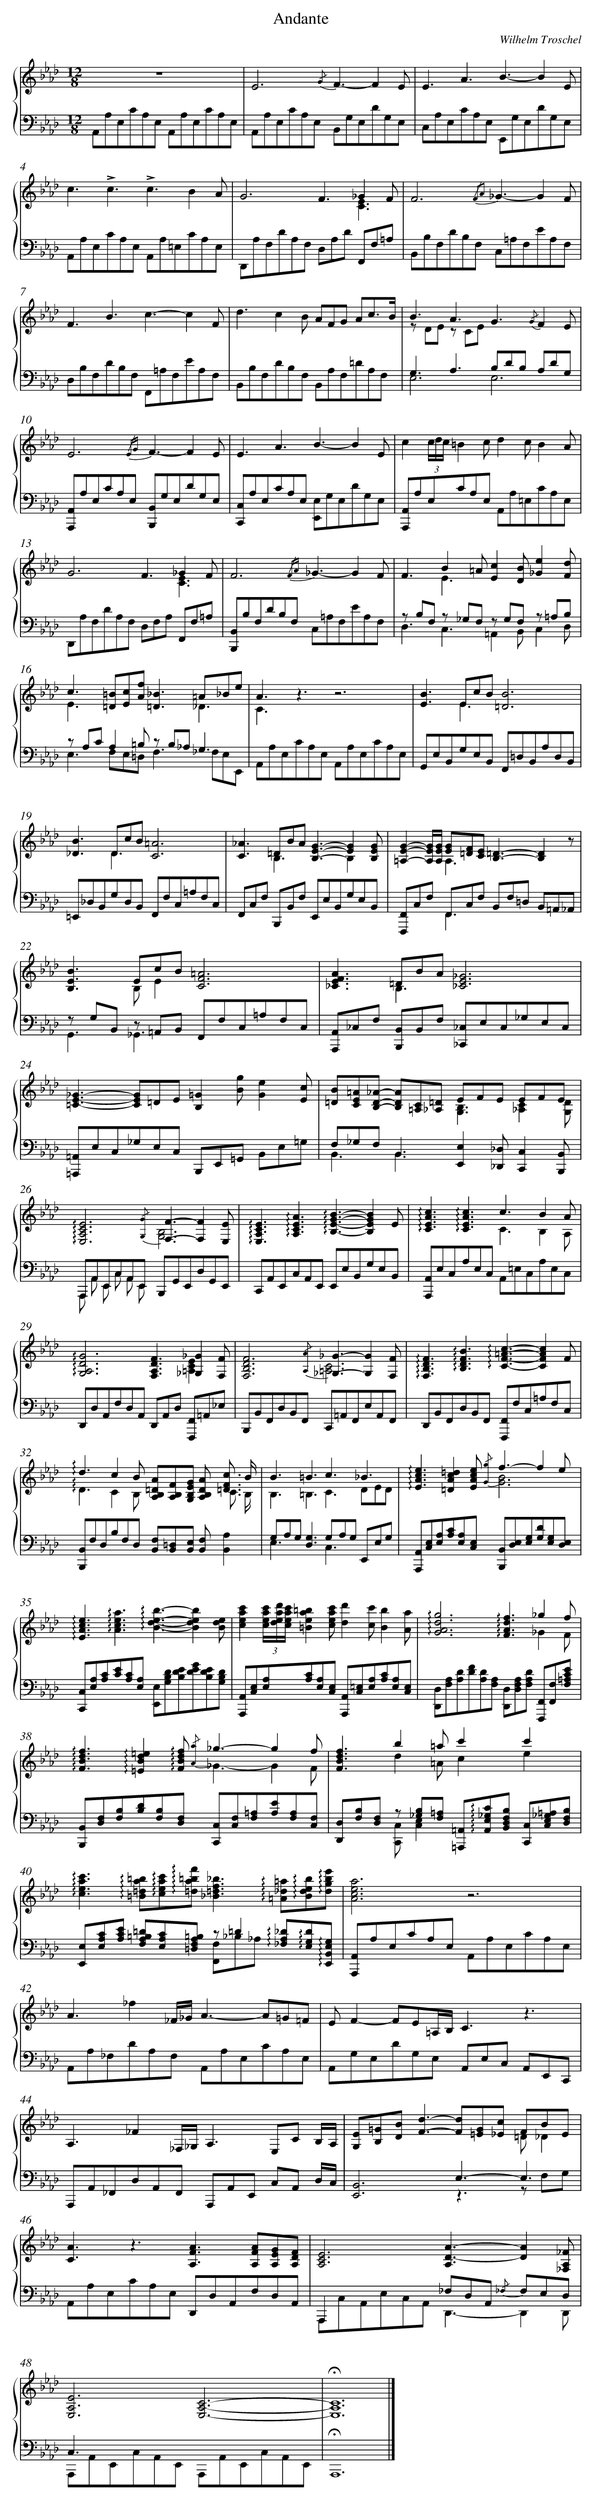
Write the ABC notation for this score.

X:1
T: Andante
C: Wilhelm Troschel
L: 1/8
M: 12/8
%%staves {1 2}
V: 1 clef=treble
V: 2 clef=bass
K: Ab
[V:1] z12 |
[V:2] A,,A,E,CA,E, A,,A,E,CA,E, |
[V:1] E6{/G}F3-F2E |
[V:2] A,,A,E,CA,E, B,,G,E,DG,E, |
[V:1] E3A3B3-B2E |
[V:2] C,A,E,CA,E, E,,G,E,DG,E, |
[V:1] c3!accent!c3!accent!c3B2A |
[V:2] A,,A,E,CA,E, A,,A,=E,CA,E, |
[V:1] G6F3_G2F & x6x3[C3E3] |
[V:2] D,,A,F,DA,F, D,A,D F,,F,=A, |
[V:1] F6{/F2A2}_G3-G2F |
[V:2] B,,B,F,DB,F, C,=A,F,EA,F, |
[V:1] F3B3c3-c2F |
[V:2] D,B,F,DB,F, F,,=A,F,EA,F, |
[V:1] d3c2B AFG Ac3/B/ |
[V:2] B,,B,F,DB,F, B,,A,F,=DA,F, |
[V:1] B3A3G3{/G}F2E & z DE z CEx2x4 |
[V:2] G,3A,2>B,2DB, A,DG, & E,6E,6 |
[V:1] E6{/EG}F3-F2E |
[V:2] [A,,,A,,]A,E,CA,E, [B,,,B,,]G,E,DG,E, |
[V:1] E3A3B3-B2E |
[V:2] [C,,C,]A,E,CA,E, [E,,E,]G,E,DG,E, |
[V:1] c2(3c/d/c/=B2cd2cB2A |
[V:2] [A,,,A,,]A,E,CA,E, A,,A,=E,CA,E, |
[V:1] G6F3_G2F & x6x3[C3E3] |
[V:2] D,,A,F,DA,F, D,F,A, F,,F,=A, |
[V:1] F6{/FA}_G3-G2F |
[V:2] [B,,,B,,]B,F,DB,F, C,=A,F,EA,F, |
[V:1] F3B2=A[E2c2][DB][_G2e2][Fd] & x3E3x6 |
[V:2] z B,F, z _G,F, z G,F, z =A,B, & D,3C,3=A,,2B,,C,2D, |
[V:1] c2>[=D2=B2][Ec][A2f2]<[=D2_B2]=A_Be & E3x3x3_D3 |
[V:2] z A,CA,2=B, z B,_A,G,3 & E,2>F,2E,=D,2<F,2_F,E,E,, |
[V:1] A3z3z6 & C3x3x3x3 |
[V:2] A,,A,E,CA,E, A,,A,E,CA,E, |
[V:1] [E2B2]>E2cB[=D6B6] & x3E3x6 |
[V:2] G,,E,B,,G,E,B,, F,,=D,B,,A,D,B,, |
[V:1] [_D2B2]>D2cB[C6=A6] & x3D3x6 |
[V:2] =E,,_D,B,,G,D,B,, F,,F,C,=A,F,C, |
[V:1] [C2_A2]>=D2BA2<[B,2E2G2]-[E2G2][B,EG] & x3B,3x3B,2x |
[V:2] F,,C,F, B,,,B,,F, E,,E,B,,G,E,B,, |
[V:1] [=A,2E2G2]-[A,/E/G/][A,/E/G/] [EG][=DF][C2E2]<[B,2=D2]-[B,2D2]z & x3A,3x2x4 |
[V:2] [F,,,F,,]C,F, F,,C,F, B,,F,=D, B,,=A,,_A,, & x3F,,3x6 |
[V:1] [B,2E2B2]>E2cB[C6F6=A6] & x2>B,2E2x6 |
[V:2] z G,B,, z =A,,B,, F,,F,C,=A,F,C, & G,,3_G,,3x6 |
[V:1] [_C2E2F2A2]>=D2BA[_C6E6_G6] & x3B,3x6 |
[V:2] [A,,,A,,]_C,F, [B,,,B,,]B,,F, [_C,,_C,]E,C,_G,E,C, |
[V:1] [=C2E2_G2]>-[C2E2G2]=DE[B,2=G2][Bg][G2e2][Ec] |
[V:2] [=A,,,=A,,]E,C,_G,E,C, B,,,E,,=G,, B,,E,=G, |
[V:1] [=DB][CE=A][B,D_A]- [B,DA][=A,C][_A,=D] EFE EFE & x6[G,3B,3][_A,2C2][G,D] |
[V:2] F,_G,F,2<B,,2[E,,2E,2][_D,,_D,][C,,2C,2][B,,,B,,] & B,,3B,,3x6 |
[V:1] !arpeggio![E,6A,6C6E6]{/[G,G]}[F,3F3]-[F,2F2][E,E] & x6[G,6B,6] |
[V:2] A,,,A,,E,,C,A,,E,, B,,,G,,E,,D,G,,E,, & A,,, A,, E,, C, A,, E,,x6 |
[V:1] !arpeggio![E,3A,3C3E3]!arpeggio![A,3C3E3A3]!arpeggio![B,3E3G3B3]-[B,2E2G2B2]E |
[V:2] C,,A,,E,,C,A,,E,, E,,E,B,,G,E,B,, |
[V:1] !arpeggio![C3E3A3c3]!arpeggio![C3E3A3c3]c3B2A & x6C3B,2A, |
[V:2] [A,,,A,,]E,C,A,E,C, A,,=E,C,A,E,C, |
[V:1] !arpeggio![G,6A,6D6G6][F,3A,3D3F3][_G,2_G2][F,F] & x6x3[=A,2C2E2]x |
[V:2] D,,D,A,,F,D,A,, D,,A,,D, [F,,,F,,]=A,,_E, |
[V:1] [F,6B,6D6F6]{/[A,A]}[_G,3_G3]-[G,2G2][F,F] & x6[=A,6C6] |
[V:2] B,,,B,,F,,D,B,,F,, C,,=A,,F,,E,A,,F,, |
[V:1] !arpeggio![F,3B,3D3F3]!arpeggio![B,3D3F3B3]!arpeggio![C3F3=A3c3]-[C2F2A2c2]F |
[V:2] D,,B,,F,,D,B,,F,, [F,,,F,,]F,C,=A,F,C, |
[V:1] !arpeggio!d3c2B [A,B,=DA][A,B,F][G,B,EG] [A,B,DA] [=D3/F3/c3/] B/ & !arpeggio!D3C2B,2<x2x C3/ B,/ |
[V:2] [B,,,B,,]F,D,B,F,D, [B,,F,][B,,=D,][B,,E,] [B,,F,][B,,2A,2] |
[V:1] B3=B3c3_B3 & B,3=B,3C2>D2ED |
[V:2] G,A,G,2<[D,2G,2]G,A,G, E,,E,G, & E,3x3C,2>x2x2 |
[V:1] !arpeggio![E3A3c3e3][=D2A2c2=d2][E2A2c2e2]< {/[Gg]}f2-f2e & x6[G6B6] |
[V:2] [A,,,A,,][C,E,][E,A,][A,C][E,A,][C,E,] [B,,,B,,][D,E,][E,G,][G,D][E,G,][D,E,] |
[V:1] !arpeggio![E3A3c3e3]!arpeggio![A3c3e3a3]!arpeggio![B3d3e3b3]-[B2d2e2b2][Bde] |
[V:2] [C,,C,][E,A,][A,C][CE][A,C][E,A,] [E,,E,][G,B,D][B,DE][DEG][B,DE][G,B,D] |
[V:1] [c2e2a2c'2](3[c/e/a/c'/][d/e/a/d'/][c/e/a/c'/][=B2e2a2=b2][ceac'][d2d'2][cc'][B2b2][Aa] |
[V:2] [A,,,A,,][C,E,][E,A,][A,C][E,A,][C,E,] [A,,,A,,][C,=E,][E,A,][A,C][E,A,][C,E,] |
[V:1] !arpeggio![G6A6d6g6]!arpeggio![F3A3d3f3]_g2f & x6x3_G2F |
[V:2] [D,,D,][F,A,][A,D][DF][A,D][F,A,] [D,,D,][D,F,A,][F,A,D] [F,,,F,,][F,,F,][F,=A,CE] |
[V:1] !arpeggio![F3B3d3f3]!arpeggio![=E2B2d2=e2]!arpeggio![F2B2d2f2]< {/[Aa]}_g2-g2f & x6_G3-G2F |
[V:2] [B,,,B,,][D,F,][F,B,][B,D][F,B,][D,F,] [C,,C,][C,F,][F,=A,][A,E][F,A,][C,F,] |
[V:1] [F3B3d3f3]b2=ac'2xc'2x & x3d2=Ac2xe2x |
[V:2] [D,,D,][F,B,][D,F,] z [_G,B,][F,=A,] [=A,,,=A,,]!arpeggio![A,,E,_G,C][B,,D,F,B,] [C,,C,][C,E,_G,=A,][D,F,B,] & x2>[C,,2C,2][C,2E,2]x2x4 |
[V:1] !arpeggio![c2e2a2c'2]>!arpeggio![=B2=d2a2=b2]!arpeggio![ceac']!arpeggio![=d2a2=b2f'2]<[_B2=d2f2_b2]!arpeggio![=A_d=a]!arpeggio![Bdeb]!arpeggio![dgbe'] |
[V:2] [E,,E,][E,A,C][A,CE] [F,A,=B,=D][E,A,C][=D,F,A,=B,] z=D2!arpeggio![_F,A,_D]!arpeggio![E,G,D]!arpeggio![E,,B,,E,G,] & x6[F,,F,]_B,_A, xx2 |
[V:1] [A6c6e6a6]z6 |
[V:2] [A,,,A,,]A,E,CA,E, A,,A,E,CA,E, |
[V:1] A3_f2_F/_G/A2>-A2=G=F |
[V:2] A,,A,_F,DA,F, A,,A,E,CA,E, |
[V:1] EF2-FE=A,/B,/C3z3 |
[V:2] A,,G,E,DG,E, A,,E,C, A,,E,,C,, |
[V:1] A,3_F2_F,/_G,/A,2>E,2C B,/A,/ |
[V:2] A,,,A,,_F,,D,A,,F,, A,,,A,,E,, C,A,, D,/C,/ |
[V:1] [G,E][B,=G][D2B2]<[F2d2]-[Fd][=EG][_Ec] FBE & x6x2>=D2_D2 |
[V:2] [E,,6B,,6]E,3-E,3 & x6z2>z2 F,G, |
[V:1] [C3A3]z3[A,2F2A2]>[A,2F2A2][A,EG][A,DF] |
[V:2] A,,A,E,CA,E, D,,D,A,,F,D,A,, |
[V:1] [A,6C6E6][A,3D3-A3-][D2A2][_F,A,_F] |
[V:2] A,,,2x2x2_F,D,A,, {/_F,} F,E,D, & A,,,C,A,,E,C,A,,2<D,,2-D,,2D,, |
[V:1] [E,6A,6E6][E,6A,6C6]- |
[V:2] C,3x3x6 & A,,,A,,E,,C,A,,E,, A,,,A,,E,,C,A,,E,, |
[V:1] !fermata![E,12A,12C12] |]
[V:2] !fermata!A,,,12 |]
